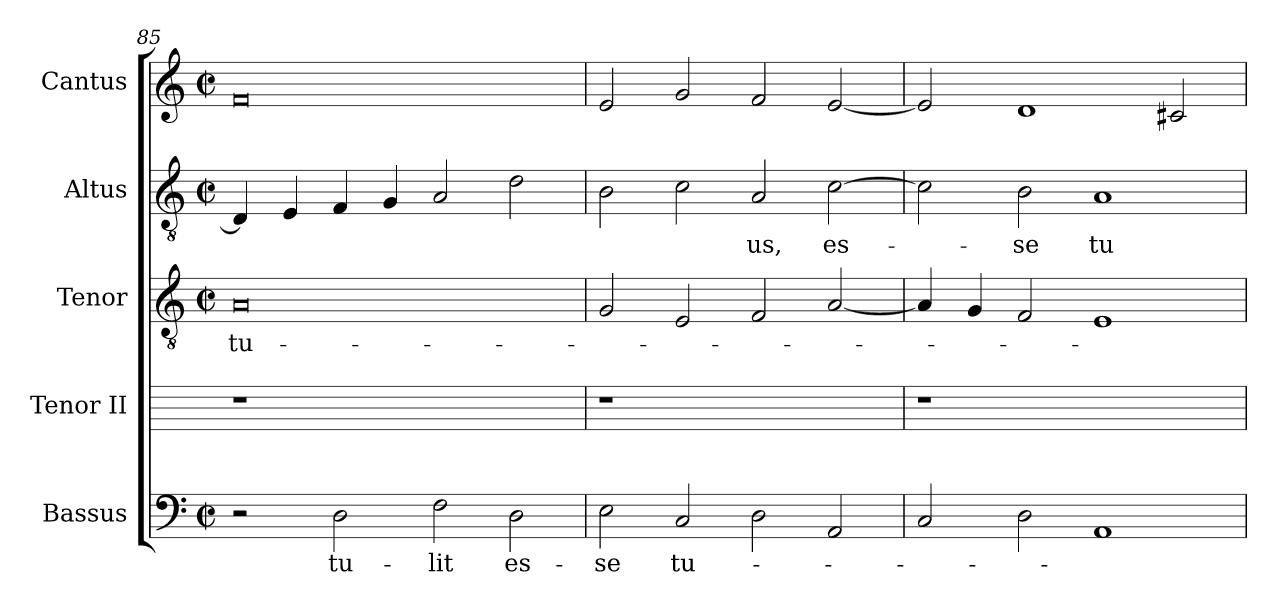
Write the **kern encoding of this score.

**kern	**text	**kern	**kern	**text	**kern	**text	**kern
*part5	*part5	*part4	*part3	*part3	*part2	*part2	*part1
*staff5	*staff5	*staff4	*staff3	*staff3	*staff2	*staff2	*staff1
*I"Bassus	*	*I"Tenor II	*I"Tenor	*	*I"Altus	*	*I"Cantus
*I'Bassus	*	*	*I'Tenor	*	*I'Altus	*	*I'Cantus
*clefF4	*	*	*clefGv2	*	*clefGv2	*	*clefG2
*	*	*	*k[]	*	*k[]	*	*
*	*	*	*C:	*	*C:	*	*
*M2/2	*	*	*M2/2	*	*M2/2	*	*M2/2
*met(c|)	*	*	*met(c|)	*	*met(c|)	*	*met(c|)
=85	=85	=85	=85	=85	=85	=85	=85
!	!	!	!	!LO:LY:b:cj	!	!	!
2r	.	1r	0A	tu-	4D/]	.	0f
.	.	.	.	.	4E/	.	.
!	!LO:LY:b:cj	!	!	!	!	!	!
2D\	tu-	.	.	.	4F/	.	.
.	.	.	.	.	4G/	.	.
!	!LO:LY:b:cj	!	!	!	!	!	!
2F\	-lit	1ryy	.	.	2A/	.	.
!	!LO:LY:b:cj	!	!	!	!	!	!
2D\	es-	.	.	.	2d\	.	.
=86	=86	=86	=86	=86	=86	=86	=86
!	!LO:LY:b:cj	!	!	!	!	!	!
2E\	-se	1r	2G/	.	2B\	.	2e/
!	!LO:LY:b:cj	!	!	!	!	!	!
2C/	tu-	.	2E/	.	2c\	.	2g/
!	!	!	!	!	!	!LO:LY:b:cj	!
2D\	.	1ryy	2F/	.	2A/	-us,	2f/
!	!	!	!	!	!	!LO:LY:b:cj	!
2AA/	.	.	[<2A/	.	[>2c\	es-	[<2e/
=87	=87	=87	=87	=87	=87	=87	=87
2C/	.	1r	4A/]	.	2c\]	.	2e/]
.	.	.	4G/	.	.	.	.
!	!	!	!	!	!	!LO:LY:b:cj	!
2D\	.	.	2F/	.	2B\	-se	1d
!	!	!	!	!	!	!LO:LY:b:cj	!
1AA	.	1ryy	1E	.	1A	tu-	.
.	.	.	.	.	.	.	2c#/
=	=	=	=	=	=	=	=
*-	*-	*-	*-	*-	*-	*-	*-
